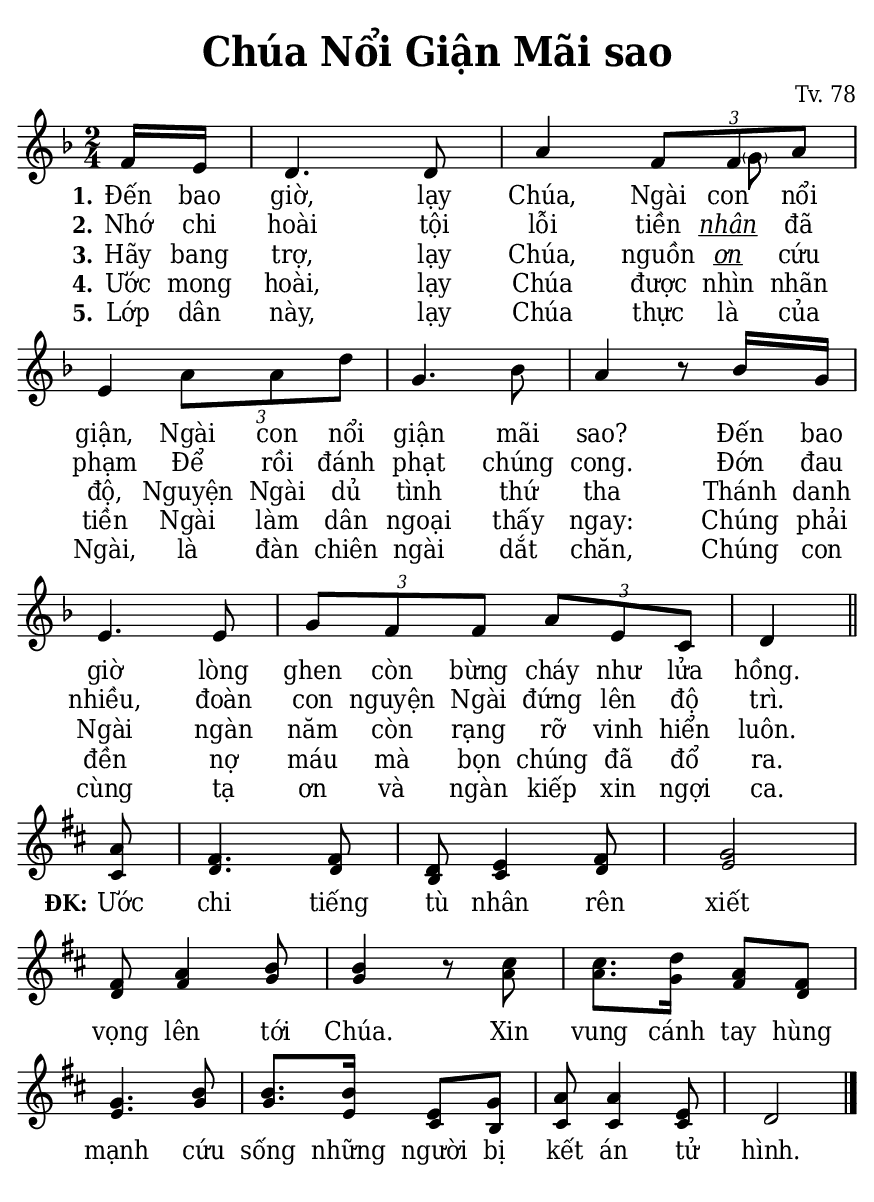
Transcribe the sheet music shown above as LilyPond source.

% Cài đặt chung\
\version "2.22.1"
\include "english.ly"

\header {
  title = \markup { \fontsize #1 "Chúa Nổi Giận Mãi sao" }
  composer = "Tv. 78"
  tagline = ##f
}

% Nhạc phiên khúc
nhacPhienKhucSop = \relative c' {
  \partial 8 f16 e |
  d4. d8 |
  a'4 \tuplet 3/2 { f8
  <<
    {
      \voiceOne
      f
    }
    \new Voice = "splitpart" {
      \voiceTwo
      \once \override NoteColumn.force-hshift = #2
      \parenthesize
      g
    }
  >>
  \oneVoice
  a } |
  e4 \tuplet 3/2 { a8 a d } |
  g,4. bf8 |
  a4 r8 bf16 g |
  e4. e8 |
  \tuplet 3/2 { g8 f f } \tuplet 3/2 { a8 e c } |
  \partial 4 d4 \bar "||" \break
  
  \set Staff.explicitKeySignatureVisibility = #end-of-line-invisible
  \set Staff.printKeyCancellation = ##f
  \key d \major
  \partial 8 a'8 |
  fs4. fs8 |
  d e4 fs8 |
  g2 |
  fs8 a4 b8 |
  b4 r8 cs |
  cs8. d16 a8 fs |
  g4. b8 |
  b8. b16 e,8 g |
  a a4 e8 |
  d2 \bar "|."
}

nhacPhienKhucAlto = \relative c' {
  r8 |
  R2*7
  r4
  
  \set Staff.explicitKeySignatureVisibility = #end-of-line-invisible
  \set Staff.printKeyCancellation = ##f
  \key d \major
  cs8 |
  d4. d8 |
  b cs4 d8 |
  e2 |
  d8 fs4 g8 |
  g4 r8 a |
  a8. g16 fs8 d |
  e4. g8 |
  g8. e16 cs8 b |
  cs cs4 cs8 |
  d2
}

% Lời phiên khúc
loiPhienKhucSop = \lyrics {
  <<
    {
      \set stanza = "1."
      Đến bao giờ, lạy Chúa, Ngài con nổi giận,
      Ngài con nổi giận mãi sao?
      Đến bao giờ lòng ghen còn bừng cháy như lửa hồng.
    }
    \new Lyrics {
	    \set associatedVoice = "beSop"
	    \set stanza = "2."
	    Nhớ chi hoài tội lỗi tiền
	    \markup { \italic \underline "nhân" }
	    đã phạm
	    Để rồi đánh phạt chúng cong.
	    Đớn đau nhiều, đoàn con nguyện Ngài đứng lên độ trì.
    }
    \new Lyrics {
	    \set associatedVoice = "beSop"
	    \set stanza = "3."
	    Hãy bang trợ, lạy Chúa, nguồn
	    \markup { \italic \underline "ơn" }
	    cứu độ, Nguyện Ngài dủ tình thứ tha
	    Thánh danh Ngài ngàn năm còn rạng rỡ vinh hiển luôn.
    }
    \new Lyrics {
	    \set associatedVoice = "beSop"
	    \set stanza = "4."
	    Ước mong hoài, lạy Chúa được nhìn nhãn tiền
	    Ngài làm dân ngoại thấy ngay:
	    Chúng phải đền nợ máu mà bọn chúng đã đổ ra.
    }
    \new Lyrics {
	    \set associatedVoice = "beSop"
	    \set stanza = "5."
	    Lớp dân này, lạy Chúa thực là của Ngài,
	    là đàn chiên ngài dắt chăn,
	    Chúng con cùng tạ ơn và ngàn kiếp xin ngợi ca.
    }
  >>
  \set stanza = "ĐK:"
  Ước chi tiếng tù nhân rên xiết
  vọng lên tới Chúa.
  Xin vung cánh tay hùng mạnh cứu sống
  những người bị kết án tử hình.
}

% Dàn trang
\paper {
  #(set-paper-size "a5")
  top-margin = 3\mm
  bottom-margin = 3\mm
  left-margin = 3\mm
  right-margin = 3\mm
  indent = #0
  #(define fonts
	 (make-pango-font-tree "Deja Vu Serif Condensed"
	 		       "Deja Vu Serif Condensed"
			       "Deja Vu Serif Condensed"
			       (/ 20 20)))
  print-page-number = ##f
  page-count = 1
}

TongNhip = {
  \key f \major \time 2/4
  \set Timing.beamExceptions = #'()
  \set Timing.baseMoment = #(ly:make-moment 1/4)
}

% Đổi kích thước nốt cho bè phụ
notBePhu =
#(define-music-function (font-size music) (number? ly:music?)
   (for-some-music
     (lambda (m)
       (if (music-is-of-type? m 'rhythmic-event)
           (begin
             (set! (ly:music-property m 'tweaks)
                   (cons `(font-size . ,font-size)
                         (ly:music-property m 'tweaks)))
             #t)
           #f))
     music)
   music)

\score {
  \new ChoirStaff <<
    \new Staff \with {
        \consists "Merge_rests_engraver"
        printPartCombineTexts = ##f
      }
      <<
      \new Voice \TongNhip \partCombine 
        \nhacPhienKhucSop
        \notBePhu -1 { \nhacPhienKhucAlto }
      \new NullVoice = beSop \nhacPhienKhucSop
      \new Lyrics \lyricsto beSop \loiPhienKhucSop
      >>
  >>
  \layout {
    \override Lyrics.LyricSpace.minimum-distance = #1.5
    \override Score.BarNumber.break-visibility = ##(#f #f #f)
    \override Score.SpacingSpanner.uniform-stretching = ##t
  } 
}
